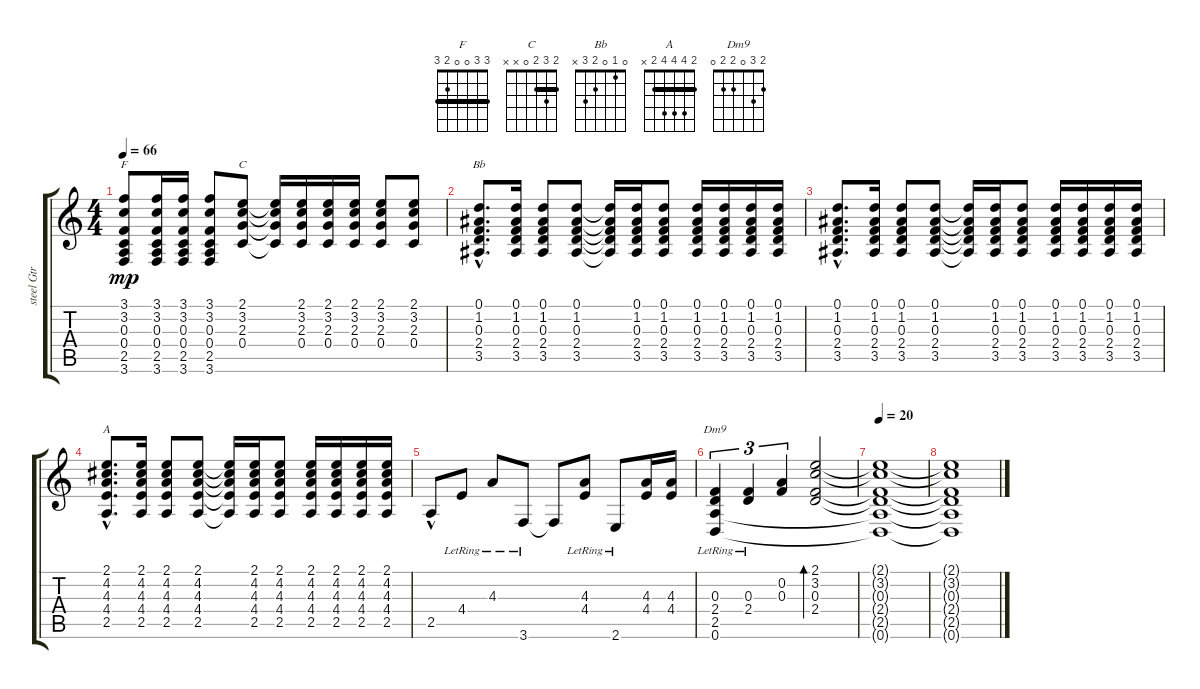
\track ("steel Gtr" "steel Gtr") {instrument acousticguitarsteel}
\staff {score tabs}
\tuning (D4 A3 F3 C3 G2 D2) {hide}
\chord ("F" 3 3 0 0 2 3) {barre 3}
\chord ("C" 2 3 2 0 x x) {barre 2}
\chord ("Bb" 0 1 0 2 3 x)
\chord ("A" 2 4 4 4 2 x) {barre 2}
\chord ("Dm9" 2 3 0 2 2 0)
\ts (4 4)
\tempo 66
\clef g2
\ks c
(3.1 3.2 0.3 0.4 2.5 3.6).8{ch "F" dy mp} (3.1 3.2 0.3 0.4 2.5 3.6).16 (3.1 3.2 0.3 0.4 2.5 3.6).16 (3.1 3.2 0.3 0.4 2.5 3.6).8 (2.1 3.2 2.3 0.4).8{ch "C"} (2.1{t} 3.2{t} 2.3{t} 0.4{t}).16 (2.1 3.2 2.3 0.4).16 (2.1 3.2 2.3 0.4).16 (2.1 3.2 2.3 0.4).16 (2.1 3.2 2.3 0.4).8 (2.1 3.2 2.3 0.4).8 |
(0.1{hac} 1.2{hac} 0.3{hac} 2.4{hac} 3.5{hac}).8{d ch "Bb"} (0.1 1.2 0.3 2.4 3.5).16 (0.1 1.2 0.3 2.4 3.5).8 (0.1 1.2 0.3 2.4 3.5).8 (0.1{t} 1.2{t} 0.3{t} 2.4{t} 3.5{t}).16 (0.1 1.2 0.3 2.4 3.5).16 (0.1 1.2 0.3 2.4 3.5).8 (0.1 1.2 0.3 2.4 3.5).16 (0.1 1.2 0.3 2.4 3.5).16 (0.1 1.2 0.3 2.4 3.5).16 (0.1 1.2 0.3 2.4 3.5).16 |
(0.1{hac} 1.2{hac} 0.3{hac} 2.4{hac} 3.5{hac}).8{d} (0.1 1.2 0.3 2.4 3.5).16 (0.1 1.2 0.3 2.4 3.5).8 (0.1 1.2 0.3 2.4 3.5).8 (0.1{t} 1.2{t} 0.3{t} 2.4{t} 3.5{t}).16 (0.1 1.2 0.3 2.4 3.5).16 (0.1 1.2 0.3 2.4 3.5).8 (0.1 1.2 0.3 2.4 3.5).16 (0.1 1.2 0.3 2.4 3.5).16 (0.1 1.2 0.3 2.4 3.5).16 (0.1 1.2 0.3 2.4 3.5).16 |
(2.1{hac} 4.2{hac} 4.3{hac} 4.4{hac} 2.5{hac}).8{d ch "A"} (2.1 4.2 4.3 4.4 2.5).16 (2.1 4.2 4.3 4.4 2.5).8 (2.1 4.2 4.3 4.4 2.5).8 (2.1{t} 4.2{t} 4.3{t} 4.4{t} 2.5{t}).16 (2.1 4.2 4.3 4.4 2.5).16 (2.1 4.2 4.3 4.4 2.5).8 (2.1 4.2 4.3 4.4 2.5).16 (2.1 4.2 4.3 4.4 2.5).16 (2.1 4.2 4.3 4.4 2.5).16 (2.1 4.2 4.3 4.4 2.5).16 |
2.5{hac}.8 4.4{lr}.8 4.3{lr}.8 3.6{lr}.8 3.6{t}.8 (4.3{lr} 4.4{lr}).8 2.6{lr}.8 (4.3 4.4).16 (4.3 4.4).16 |
(0.3 2.4 2.5{lr} 0.6{lr}).4{tu (3 2) ch "Dm9"} (0.3 2.4{lr}).4{tu (3 2)} (0.2 0.3).4{tu (3 2)} (2.1 3.2 0.3 2.4).2{bd 60} |
\tempo 20
(2.1{t} 3.2{t} 0.3{t} 2.4{t} 2.5{t} 0.6{t}).1 |
(2.1{t} 3.2{t} 0.3{t} 2.4{t} 2.5{t} 0.6{t}).1{volume 0}
